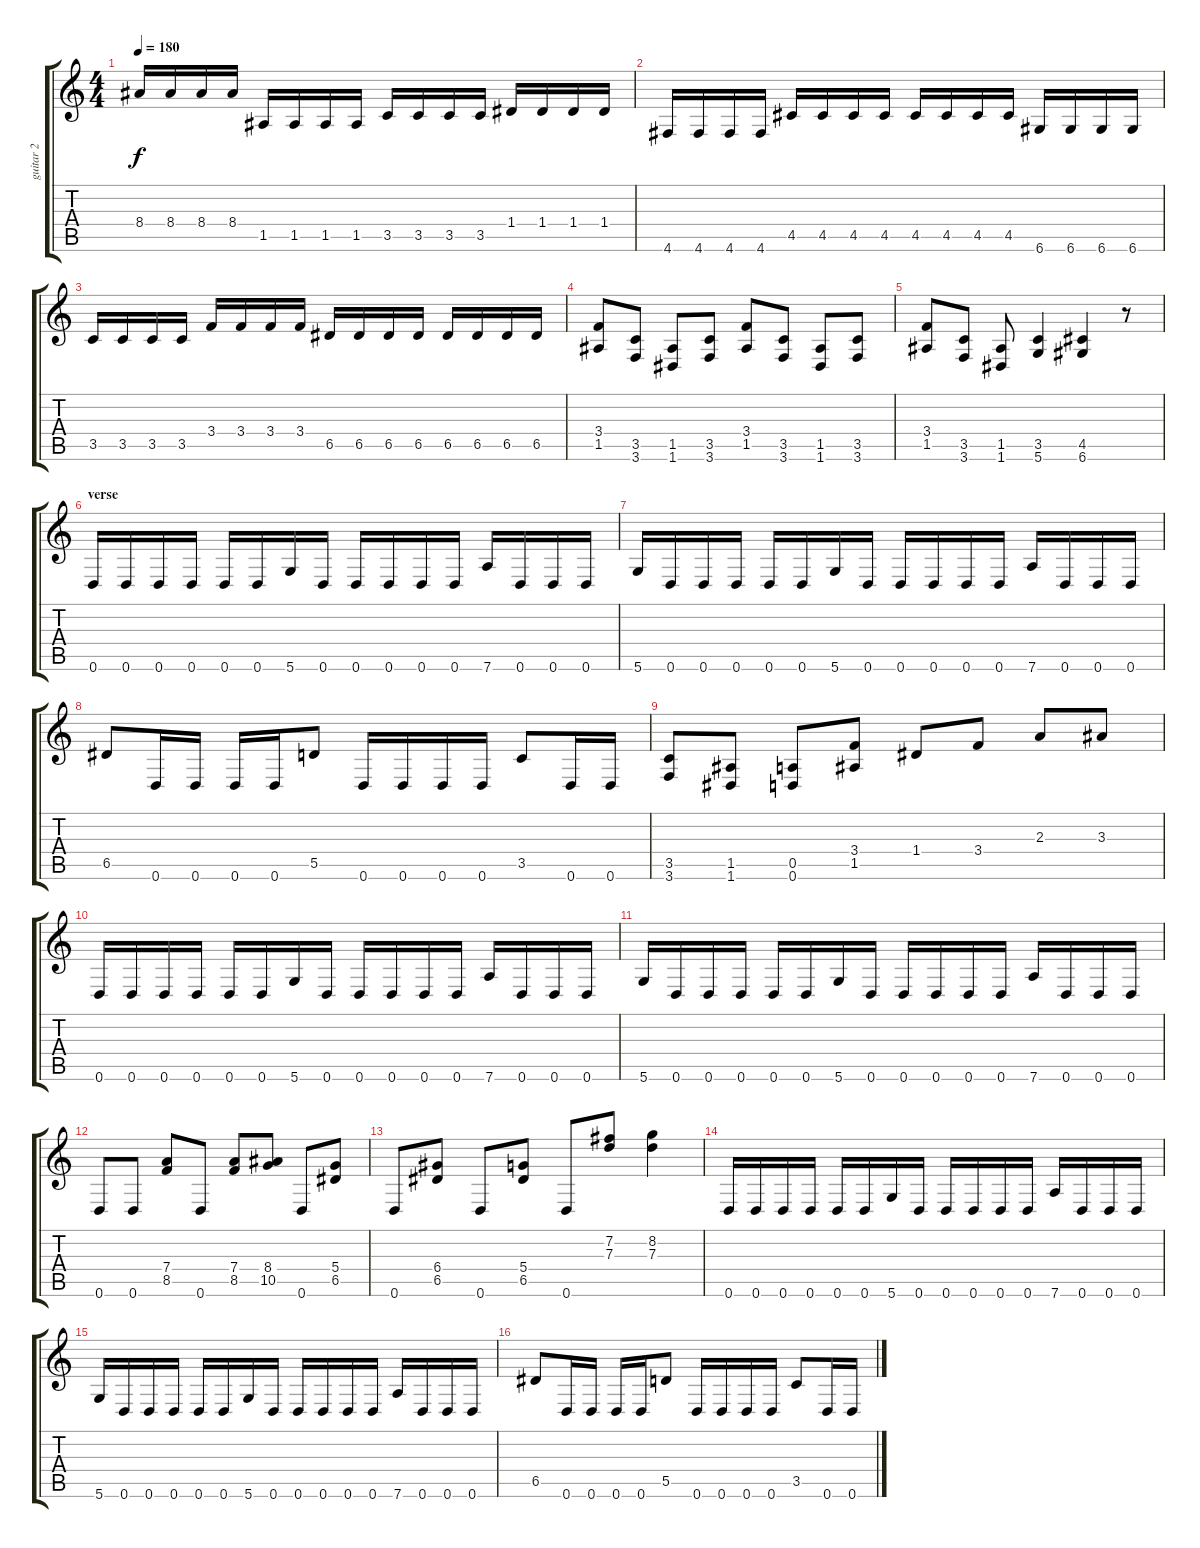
\track ("guitar 2" "guitar 2") {instrument distortionguitar}
\staff {score tabs}
\tuning (E4 B3 G3 D3 A2 D2) {hide}
\ts (4 4)
\tempo 180
\clef g2
\ks c
8.4.16{dy f} 8.4.16 8.4.16 8.4.16 1.5.16 1.5.16 1.5.16 1.5.16 3.5.16 3.5.16 3.5.16 3.5.16 1.4.16 1.4.16 1.4.16 1.4.16 |
4.6.16 4.6.16 4.6.16 4.6.16 4.5.16 4.5.16 4.5.16 4.5.16 4.5.16 4.5.16 4.5.16 4.5.16 6.6.16 6.6.16 6.6.16 6.6.16 |
3.5.16 3.5.16 3.5.16 3.5.16 3.4.16 3.4.16 3.4.16 3.4.16 6.5.16 6.5.16 6.5.16 6.5.16 6.5.16 6.5.16 6.5.16 6.5.16 |
(3.4 1.5).8 (3.5 3.6).8 (1.5 1.6).8 (3.5 3.6).8 (3.4 1.5).8 (3.5 3.6).8 (1.5 1.6).8 (3.5 3.6).8 |
(3.4 1.5).8 (3.5 3.6).8 (1.5 1.6).8 (3.5 5.6).4 (4.5 6.6).4 r.8 |
\section ("" "verse")
0.6.16 0.6.16 0.6.16 0.6.16 0.6.16 0.6.16 5.6.16 0.6.16 0.6.16 0.6.16 0.6.16 0.6.16 7.6.16 0.6.16 0.6.16 0.6.16 |
5.6.16 0.6.16 0.6.16 0.6.16 0.6.16 0.6.16 5.6.16 0.6.16 0.6.16 0.6.16 0.6.16 0.6.16 7.6.16 0.6.16 0.6.16 0.6.16 |
6.5.8 0.6.16 0.6.16 0.6.16 0.6.16 5.5.8 0.6.16 0.6.16 0.6.16 0.6.16 3.5.8 0.6.16 0.6.16 |
(3.5 3.6).8 (1.5 1.6).8 (0.5 0.6).8 (3.4 1.5).8 1.4.8 3.4.8 2.3.8 3.3.8 |
0.6.16 0.6.16 0.6.16 0.6.16 0.6.16 0.6.16 5.6.16 0.6.16 0.6.16 0.6.16 0.6.16 0.6.16 7.6.16 0.6.16 0.6.16 0.6.16 |
5.6.16 0.6.16 0.6.16 0.6.16 0.6.16 0.6.16 5.6.16 0.6.16 0.6.16 0.6.16 0.6.16 0.6.16 7.6.16 0.6.16 0.6.16 0.6.16 |
0.6.8 0.6.8 (7.4 8.5).8 0.6.8 (7.4 8.5).8 (8.4 10.5).8 0.6.8 (5.4 6.5).8 |
0.6.8 (6.4 6.5).8 0.6.8 (5.4 6.5).8 0.6.8 (7.2 7.3).8 (8.2 7.3).4 |
0.6.16 0.6.16 0.6.16 0.6.16 0.6.16 0.6.16 5.6.16 0.6.16 0.6.16 0.6.16 0.6.16 0.6.16 7.6.16 0.6.16 0.6.16 0.6.16 |
5.6.16 0.6.16 0.6.16 0.6.16 0.6.16 0.6.16 5.6.16 0.6.16 0.6.16 0.6.16 0.6.16 0.6.16 7.6.16 0.6.16 0.6.16 0.6.16 |
6.5.8 0.6.16 0.6.16 0.6.16 0.6.16 5.5.8 0.6.16 0.6.16 0.6.16 0.6.16 3.5.8 0.6.16 0.6.16
